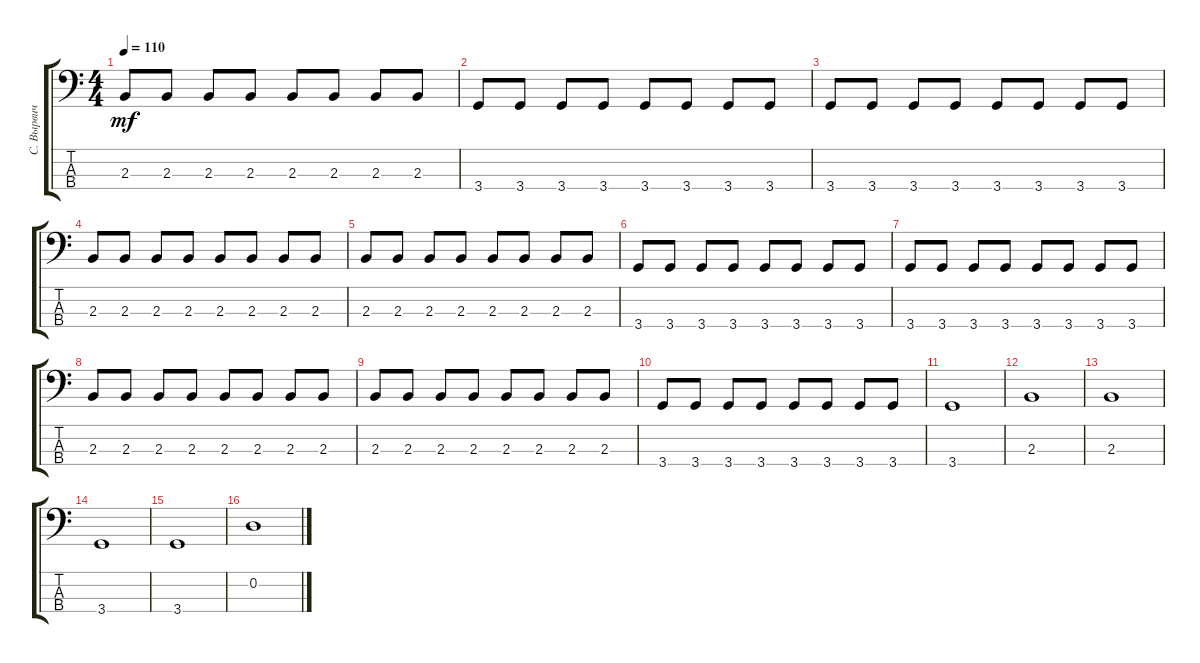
\track ("С. Вырвич" "С. Вырвич") {instrument electricbassfinger}
\staff {score tabs}
\tuning (G2 D2 A1 E1) {hide}
\ts (4 4)
\tempo 110
\clef f4
\ks c
2.3.8{dy mf} 2.3.8 2.3.8 2.3.8 2.3.8 2.3.8 2.3.8 2.3.8 |
3.4.8 3.4.8 3.4.8 3.4.8 3.4.8 3.4.8 3.4.8 3.4.8 |
3.4.8 3.4.8 3.4.8 3.4.8 3.4.8 3.4.8 3.4.8 3.4.8 |
2.3.8 2.3.8 2.3.8 2.3.8 2.3.8 2.3.8 2.3.8 2.3.8 |
2.3.8 2.3.8 2.3.8 2.3.8 2.3.8 2.3.8 2.3.8 2.3.8 |
3.4.8 3.4.8 3.4.8 3.4.8 3.4.8 3.4.8 3.4.8 3.4.8 |
3.4.8 3.4.8 3.4.8 3.4.8 3.4.8 3.4.8 3.4.8 3.4.8 |
2.3.8 2.3.8 2.3.8 2.3.8 2.3.8 2.3.8 2.3.8 2.3.8 |
2.3.8 2.3.8 2.3.8 2.3.8 2.3.8 2.3.8 2.3.8 2.3.8 |
3.4.8 3.4.8 3.4.8 3.4.8 3.4.8 3.4.8 3.4.8 3.4.8 |
3.4.1 |
2.3.1 |
2.3.1 |
3.4.1 |
3.4.1 |
0.2.1
